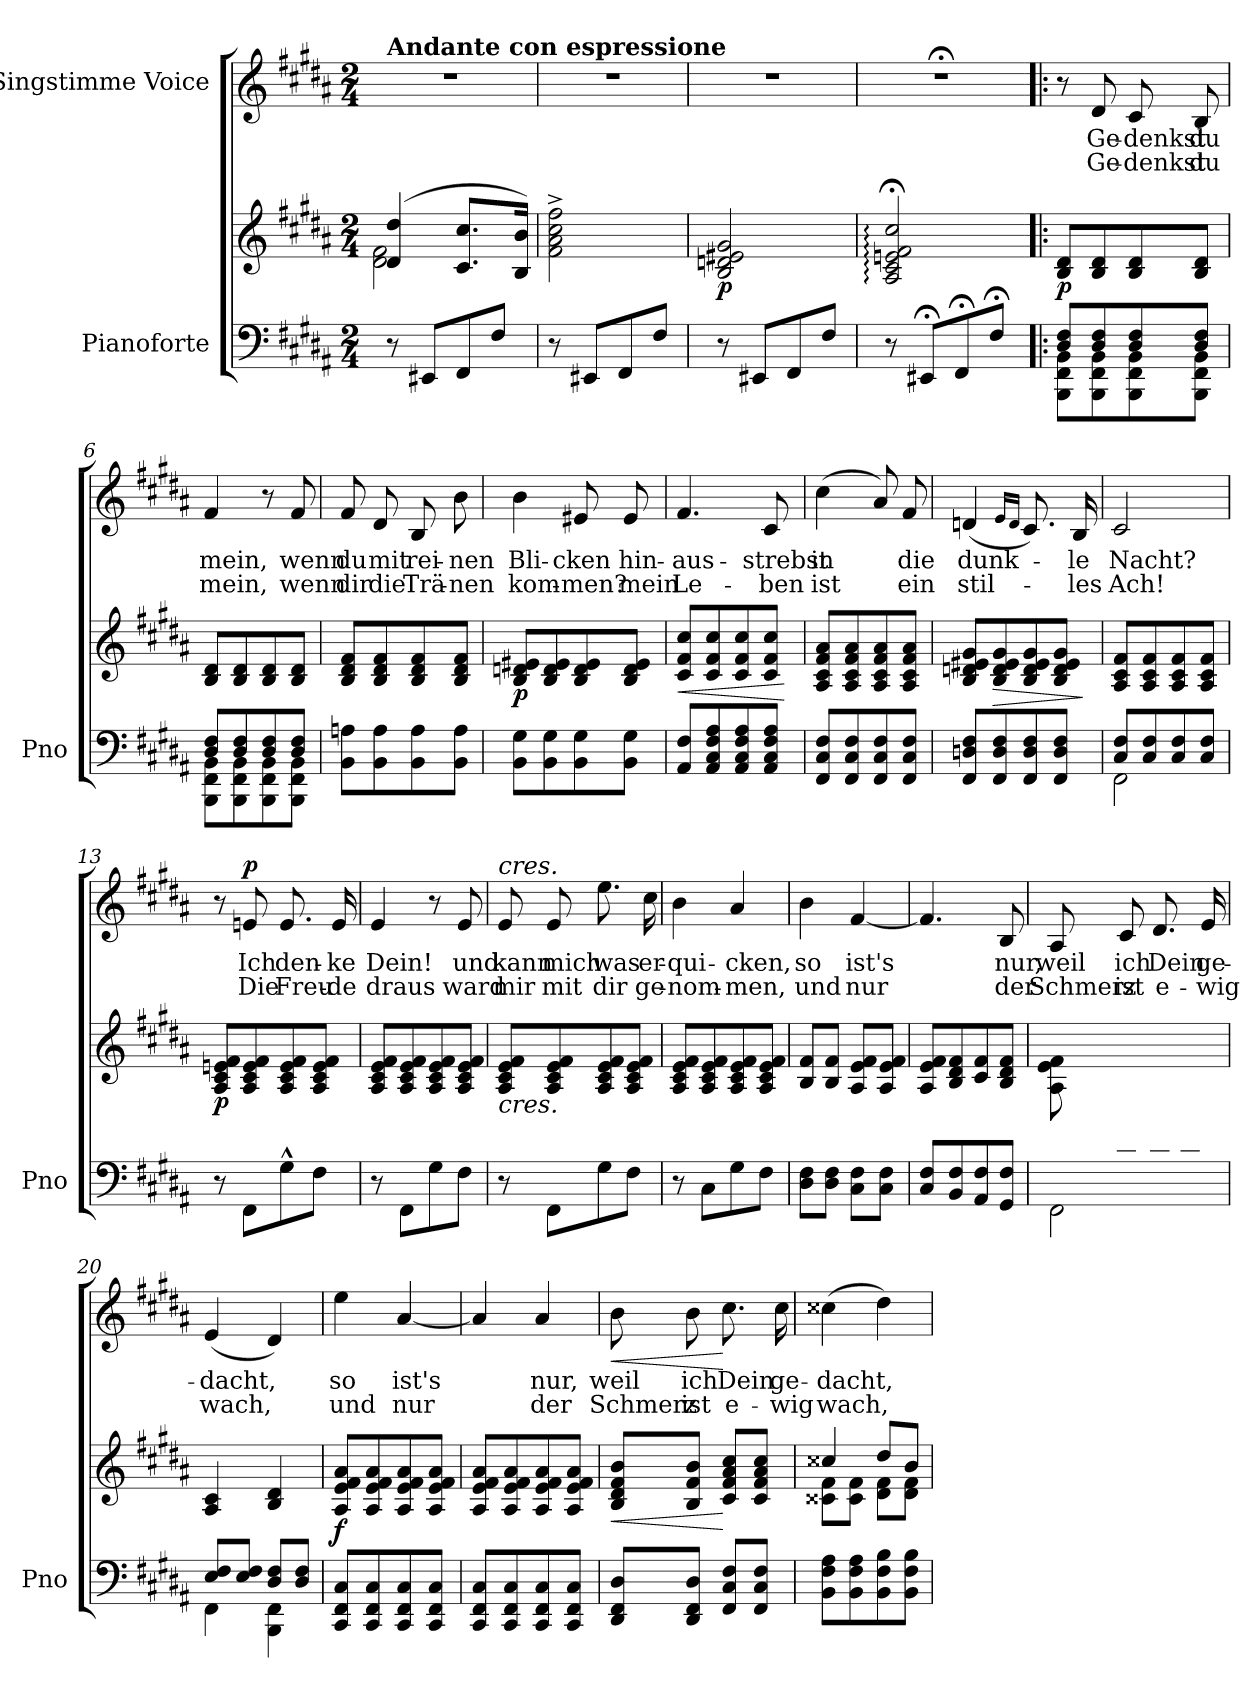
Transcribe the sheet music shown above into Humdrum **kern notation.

**kern	**kern	**dynam	**kern	**text	**text	**dynam
*part2	*part2	*part2	*part1	*part1	*part1	*part1
*staff3	*staff2	*staff2/3	*staff1	*staff1	*staff1	*staff1
*I"Pianoforte	*	*	*I"Singstimme Voice	*	*	*
*I'Pno	*	*	*	*	*	*
*clefF4	*clefG2	*	*clefG2	*	*	*
*k[f#c#g#d#a#]	*k[f#c#g#d#a#]	*	*k[f#c#g#d#a#]	*	*	*
*M2/4	*M2/4	*	*M2/4	*	*	*
=1	=1	=1	=1	=1	=1	=1
*	*^	*	*	*	*	*
!	!	!	!	!LO:TX:a:B:t=Andante con espressione	!	!	!
8r	(4d#/ 4dd#/	2d#\ 2f#\	.	2r	.	.	.
8EE#X/L	.	.	.	.	.	.	.
8FF#/	8.c#/ 8.cc#/L	.	.	.	.	.	.
8F#\J	.	.	.	.	.	.	.
.	16B/ 16b/Jk)	.	.	.	.	.	.
*	*v	*v	*	*	*	*	*
=2	=2	=2	=2	=2	=2	=2
8r	2f#\^ 2a#\^ 2cc#\^ 2ff#\^	.	2r	.	.	.
8EE#X/L	.	.	.	.	.	.
8FF#/	.	.	.	.	.	.
8F#\J	.	.	.	.	.	.
=3	=3	=3	=3	=3	=3	=3
!	!	!LO:DY:b	!	!	!	!
8r	2B/ 2dn/ 2e#X/ 2g#/	p	2r	.	.	.
8EE#X/L	.	.	.	.	.	.
8FF#/	.	.	.	.	.	.
8F#\J	.	.	.	.	.	.
=4	=4	=4	=4	=4	=4	=4
8r	2A#/:;< 2c#/:;< 2en/:;< 2f#/:;< 2cc#/:;<	.	2r;<	.	.	.
8EE#X;</L	.	.	.	.	.	.
8FF#;</	.	.	.	.	.	.
8F#;<\J	.	.	.	.	.	.
=5!|:	=5!|:	=5!|:	=5!|:	=5!|:	=5!|:	=5!|:
*^	*	*	*	*	*	*
!	!	!	!LO:DY:b	!	!	!	!
8D#/ 8F#/L	8BBB\ 8FF#\ 8BB\L	8B/ 8d#/L	p	8r	.	.	.
!	!	!	!	!	!LO:LY:b	!LO:LY:b	!
8D#/ 8F#/	8BBB\ 8FF#\ 8BB\	8B/ 8d#/	.	8d#/	Ge-	Ge-	.
!	!	!	!	!	!LO:LY:b	!LO:LY:b	!
8D#/ 8F#/	8BBB\ 8FF#\ 8BB\	8B/ 8d#/	.	8c#/	-denkst	-denkst	.
!	!	!	!	!	!LO:LY:b	!LO:LY:b	!
8D#/ 8F#/J	8BBB\ 8FF#\ 8BB\J	8B/ 8d#/J	.	8B/	du	du	.
!!LO:LB:g=z
=6	=6	=6	=6	=6	=6	=6	=6
!	!	!	!	!	!LO:LY:b	!LO:LY:b	!
8D#/ 8F#/L	8BBB\ 8FF#\ 8BB\L	8B/ 8d#/L	.	4f#/	mein,	mein,	.
8D#/ 8F#/	8BBB\ 8FF#\ 8BB\	8B/ 8d#/	.	.	.	.	.
8D#/ 8F#/	8BBB\ 8FF#\ 8BB\	8B/ 8d#/	.	8r	.	.	.
!	!	!	!	!	!LO:LY:b	!LO:LY:b	!
8D#/ 8F#/J	8BBB\ 8FF#\ 8BB\J	8B/ 8d#/J	.	8f#/	wenn	wenn	.
!!LO:LB:g=z
=7	=7	=7	=7	=7	=7	=7	=7
!	!	!	!	!	!LO:LY:b	!LO:LY:b	!
*v	*v	*	*	*	*	*	*
8BB\ 8An\L	8B/ 8d#/ 8f#/L	.	8f#/	du	dir	.
!	!	!	!	!LO:LY:b	!LO:LY:b	!
8BB\ 8A\	8B/ 8d#/ 8f#/	.	8d#/	mit	die	.
!	!	!	!	!LO:LY:b	!LO:LY:b	!
8BB\ 8A\	8B/ 8d#/ 8f#/	.	8B/	rei-	Trä-	.
!	!	!	!	!LO:LY:b	!LO:LY:b	!
8BB\ 8A\J	8B/ 8d#/ 8f#/J	.	8b\	-nen	-nen	.
=8	=8	=8	=8	=8	=8	=8
!	!	!LO:DY:b	!	!LO:LY:b	!LO:LY:b	!
8BB\ 8G#\L	8B/ 8dn/ 8e#X/L	p	4b\	Bli-	kom-	.
8BB\ 8G#\	8B/ 8d/ 8e#/	.	.	.	.	.
!	!	!	!	!LO:LY:b	!LO:LY:b	!
8BB\ 8G#\	8B/ 8d/ 8e#/	.	8e#X/	-cken	-men?	.
!	!	!	!	!LO:LY:b	!LO:LY:b	!
8BB\ 8G#\J	8B/ 8d/ 8e#/J	.	8e#/	hin-	mein	.
=9	=9	=9	=9	=9	=9	=9
!	!	!LO:HP:b	!	!LO:LY:b	!LO:LY:b	!
8AA#/ 8F#/L	8c#/ 8f#/ 8cc#/L	<	4.f#/	-aus-	Le-	.
8AA#/ 8C#/ 8F#/ 8A#/	8c#/ 8f#/ 8cc#/	.	.	.	.	.
8AA#/ 8C#/ 8F#/ 8A#/	8c#/ 8f#/ 8cc#/	.	.	.	.	.
!	!	!	!	!LO:LY:b	!LO:LY:b	!
8AA#/ 8C#/ 8F#/ 8A#/J	8c#/ 8f#/ 8cc#/J	.	8c#/	-strebst	-ben	.
.	.	[	.	.	.	.
=10	=10	=10	=10	=10	=10	=10
!	!	!	!	!LO:LY:b	!LO:LY:b	!
8FF#/ 8C#/ 8F#/L	8A#/ 8c#/ 8f#/ 8a#/L	.	(4cc#\	in	ist	.
8FF#/ 8C#/ 8F#/	8A#/ 8c#/ 8f#/ 8a#/	.	.	.	.	.
8FF#/ 8C#/ 8F#/	8A#/ 8c#/ 8f#/ 8a#/	.	8a#/)	.	.	.
!	!	!	!	!LO:LY:b	!LO:LY:b	!
8FF#/ 8C#/ 8F#/J	8A#/ 8c#/ 8f#/ 8a#/J	.	8f#/	die	ein	.
=11	=11	=11	=11	=11	=11	=11
!	!	!	!	!LO:LY:b	!LO:LY:b	!
8FF#/ 8Dn/ 8F#/L	8B/ 8dn/ 8e#X/ 8g#/L	.	(4dn/	dunk-	stil-	.
!	!	!LO:HP:b	!	!	!	!
8FF#/ 8D/ 8F#/	8B/ 8d/ 8e#/ 8g#/	>	.	.	.	.
.	.	.	16qe/LL	.	.	.
.	.	.	16qd/JJ	.	.	.
8FF#/ 8D/ 8F#/	8B/ 8d/ 8e#/ 8g#/	.	8.c#/)	.	.	.
8FF#/ 8D/ 8F#/J	8B/ 8d/ 8e#/ 8g#/J	.	.	.	.	.
!	!	!	!	!LO:LY:b	!LO:LY:b	!
.	.	.	16B/	-le	-les	.
.	.	]	.	.	.	.
=12	=12	=12	=12	=12	=12	=12
*^	*	*	*	*	*	*
!	!	!	!	!	!LO:LY:b	!LO:LY:b	!
8C#/ 8F#/L	2FF#\	8A#/ 8c#/ 8f#/L	.	2c#/	Nacht?	Ach!	.
8C#/ 8F#/	.	8A#/ 8c#/ 8f#/	.	.	.	.	.
8C#/ 8F#/	.	8A#/ 8c#/ 8f#/	.	.	.	.	.
8C#/ 8F#/J	.	8A#/ 8c#/ 8f#/J	.	.	.	.	.
*v	*v	*	*	*	*	*	*
!!LO:PB:g=z
=13	=13	=13	=13	=13	=13	=13
!	!	!LO:DY:b	!	!	!	!
8r	8A#/ 8c#/ 8en/ 8f#/L	p	8r	.	.	.
!	!	!	!	!LO:LY:b	!LO:LY:b	!LO:DY:a
8FF#/L	8A#/ 8c#/ 8e/ 8f#/	.	8en/	Ich	Die	p
!	!	!	!	!LO:LY:b	!LO:LY:b	!
8G#^^\	8A#/ 8c#/ 8e/ 8f#/	.	8.e/	den-	Freu-	.
8F#\J	8A#/ 8c#/ 8e/ 8f#/J	.	.	.	.	.
!	!	!	!	!LO:LY:b	!LO:LY:b	!
.	.	.	16e/	-ke	-de	.
!!LO:LB:g=z
=14	=14	=14	=14	=14	=14	=14
!	!	!	!	!LO:LY:b	!LO:LY:b	!
8r	8A#/ 8c#/ 8e/ 8f#/L	.	4e/	Dein!	draus	.
8FF#/L	8A#/ 8c#/ 8e/ 8f#/	.	.	.	.	.
8G#\	8A#/ 8c#/ 8e/ 8f#/	.	8r	.	.	.
!	!	!	!	!LO:LY:b	!LO:LY:b	!
8F#\J	8A#/ 8c#/ 8e/ 8f#/J	.	8e/	und	ward	.
=15	=15	=15	=15	=15	=15	=15
!	!	!	!LO:TX:a:i:t=cres.	!	!	!
!	!LO:TX:b:i:t=cres.	!	!	!	!	!
!	!	!	!	!LO:LY:b	!LO:LY:b	!
8r	8A#/ 8c#/ 8e/ 8f#/L	.	8e/	kann	mir	.
!	!	!	!	!LO:LY:b	!LO:LY:b	!
8FF#/L	8A#/ 8c#/ 8e/ 8f#/	.	8e/	mich	mit	.
!	!	!	!	!LO:LY:b	!LO:LY:b	!
8G#\	8A#/ 8c#/ 8e/ 8f#/	.	8.ee\	was	dir	.
8F#\J	8A#/ 8c#/ 8e/ 8f#/J	.	.	.	.	.
!	!	!	!	!LO:LY:b	!LO:LY:b	!
.	.	.	16cc#\	er-	ge-	.
=16	=16	=16	=16	=16	=16	=16
!	!	!	!	!LO:LY:b	!LO:LY:b	!
8r	8A#/ 8c#/ 8e/ 8f#/L	.	4b\	-qui-	-nom-	.
8C#\L	8A#/ 8c#/ 8e/ 8f#/	.	.	.	.	.
!	!	!	!	!LO:LY:b	!LO:LY:b	!
8G#\	8A#/ 8c#/ 8e/ 8f#/	.	4a#/	-cken,	-men,	.
8F#\J	8A#/ 8c#/ 8e/ 8f#/J	.	.	.	.	.
=17	=17	=17	=17	=17	=17	=17
!	!	!	!	!LO:LY:b	!LO:LY:b	!
8D#\ 8F#\L	8B/ 8f#/L	.	4b\	so	und	.
8D#\ 8F#\J	8B/ 8f#/J	.	.	.	.	.
!	!	!	!	!LO:LY:b	!LO:LY:b	!
8C#\ 8F#\L	8A#/ 8e/ 8f#/L	.	[4f#/	ist's	nur	.
8C#\ 8F#\J	8A#/ 8e/ 8f#/J	.	.	.	.	.
=18	=18	=18	=18	=18	=18	=18
8C#/ 8F#/L	8A#/ 8e/ 8f#/L	.	4.f#/]	.	.	.
8BB/ 8F#/	8B/ 8d#/ 8f#/	.	.	.	.	.
8AA#/ 8F#/	8c#/ 8f#/	.	.	.	.	.
!	!	!	!	!LO:LY:b	!LO:LY:b	!
8GG#/ 8F#/J	8B/ 8d#/ 8f#/J	.	8B/	nur,	der	.
=19	=19	=19	=19	=19	=19	=19
*^	*	*	*	*	*	*
!	!	!	!	!	!LO:LY:b	!LO:LY:b	!
8ryy	2FF#\	8A#\ 8e\ 8f#\L	.	8A#/	weil	Schmerz	.
!	!	!	!	!	!LO:LY:b	!LO:LY:b	!
8E/ 8F#/ 8A#/ 8c#/	.	4.ryy	.	8c#/	ich	ist	.
!	!	!	!	!	!LO:LY:b	!LO:LY:b	!
8E/ 8F#/ 8A#/ 8c#/	.	.	.	8.d#/	Dein	e-	.
8E/'> 8F#/'> 8A#/'> 8c#/'>J	.	.	.	.	.	.	.
!	!	!	!	!	!LO:LY:b	!LO:LY:b	!
.	.	.	.	16e/	ge-	-wig	.
=20	=20	=20	=20	=20	=20	=20	=20
!	!	!	!	!	!LO:LY:b	!LO:LY:b	!
8E/ 8F#/L	4FF#\	4A#/ 4c#/	.	(4e/	-dacht,	wach,	.
8E/ 8F#/J	.	.	.	.	.	.	.
8D#/ 8F#/L	4BBB\ 4FF#\	4B/ 4d#/	.	4d#/)	.	.	.
8D#/ 8F#/J	.	.	.	.	.	.	.
*v	*v	*	*	*	*	*	*
!!LO:PB:g=z
=21	=21	=21	=21	=21	=21	=21
!	!	!LO:DY:b	!	!LO:LY:b	!LO:LY:b	!
8CC#/ 8FF#/ 8C#/L	8A#/ 8e/ 8f#/ 8a#/L	f	4ee\	so	und	.
8CC#/ 8FF#/ 8C#/	8A#/ 8e/ 8f#/ 8a#/	.	.	.	.	.
!	!	!	!	!LO:LY:b	!LO:LY:b	!
8CC#/ 8FF#/ 8C#/	8A#/ 8e/ 8f#/ 8a#/	.	[4a#/	ist's	nur	.
8CC#/ 8FF#/ 8C#/J	8A#/ 8e/ 8f#/ 8a#/J	.	.	.	.	.
=22	=22	=22	=22	=22	=22	=22
8CC#/ 8FF#/ 8C#/L	8A#/ 8e/ 8f#/ 8a#/L	.	4a#/]	.	.	.
8CC#/ 8FF#/ 8C#/	8A#/ 8e/ 8f#/ 8a#/	.	.	.	.	.
!	!	!	!	!LO:LY:b	!LO:LY:b	!
8CC#/ 8FF#/ 8C#/	8A#/ 8e/ 8f#/ 8a#/	.	4a#/	nur,	der	.
8CC#/ 8FF#/ 8C#/J	8A#/ 8e/ 8f#/ 8a#/J	.	.	.	.	.
=23	=23	=23	=23	=23	=23	=23
!	!	!LO:HP:b	!	!LO:LY:b	!LO:LY:b	!LO:HP:b
8DD#/ 8FF#/ 8D#/L	8B/ 8d#/ 8f#/ 8b/L	<	8b\	weil	Schmerz	<
!	!	!	!	!LO:LY:b	!LO:LY:b	!
8DD#/ 8FF#/ 8D#/J	8B/ 8f#/ 8b/J	.	8b\	ich	ist	.
!	!	!	!	!LO:LY:b	!LO:LY:b	!
8FF#/ 8C#/ 8F#/L	8c#/ 8f#/ 8a#/ 8cc#/L	[	8.cc#\	Dein	e-	[
8FF#/ 8C#/ 8F#/J	8c#/ 8f#/ 8a#/ 8cc#/J	.	.	.	.	.
!	!	!	!	!LO:LY:b	!LO:LY:b	!
.	.	.	16cc#\	ge-	-wig	.
=24	=24	=24	=24	=24	=24	=24
*	*^	*	*	*	*	*
!	!	!	!	!	!LO:LY:b	!LO:LY:b	!
8BB\ 8F#\ 8A#\L	4cc##X/	8c##X\ 8f#\L	.	(4cc##X\	-dacht,	wach,	.
8BB\ 8F#\ 8A#\	.	8c##\ 8f#\J	.	.	.	.	.
8BB\ 8F#\ 8B\	8dd#/L	8d#\ 8f#\L	.	4dd#\)	.	.	.
8BB\ 8F#\ 8B\J	8b/J	8d#\ 8f#\J	.	.	.	.	.
*	*v	*v	*	*	*	*	*
=	=	=	=	=	=	=
*-	*-	*-	*-	*-	*-	*-
